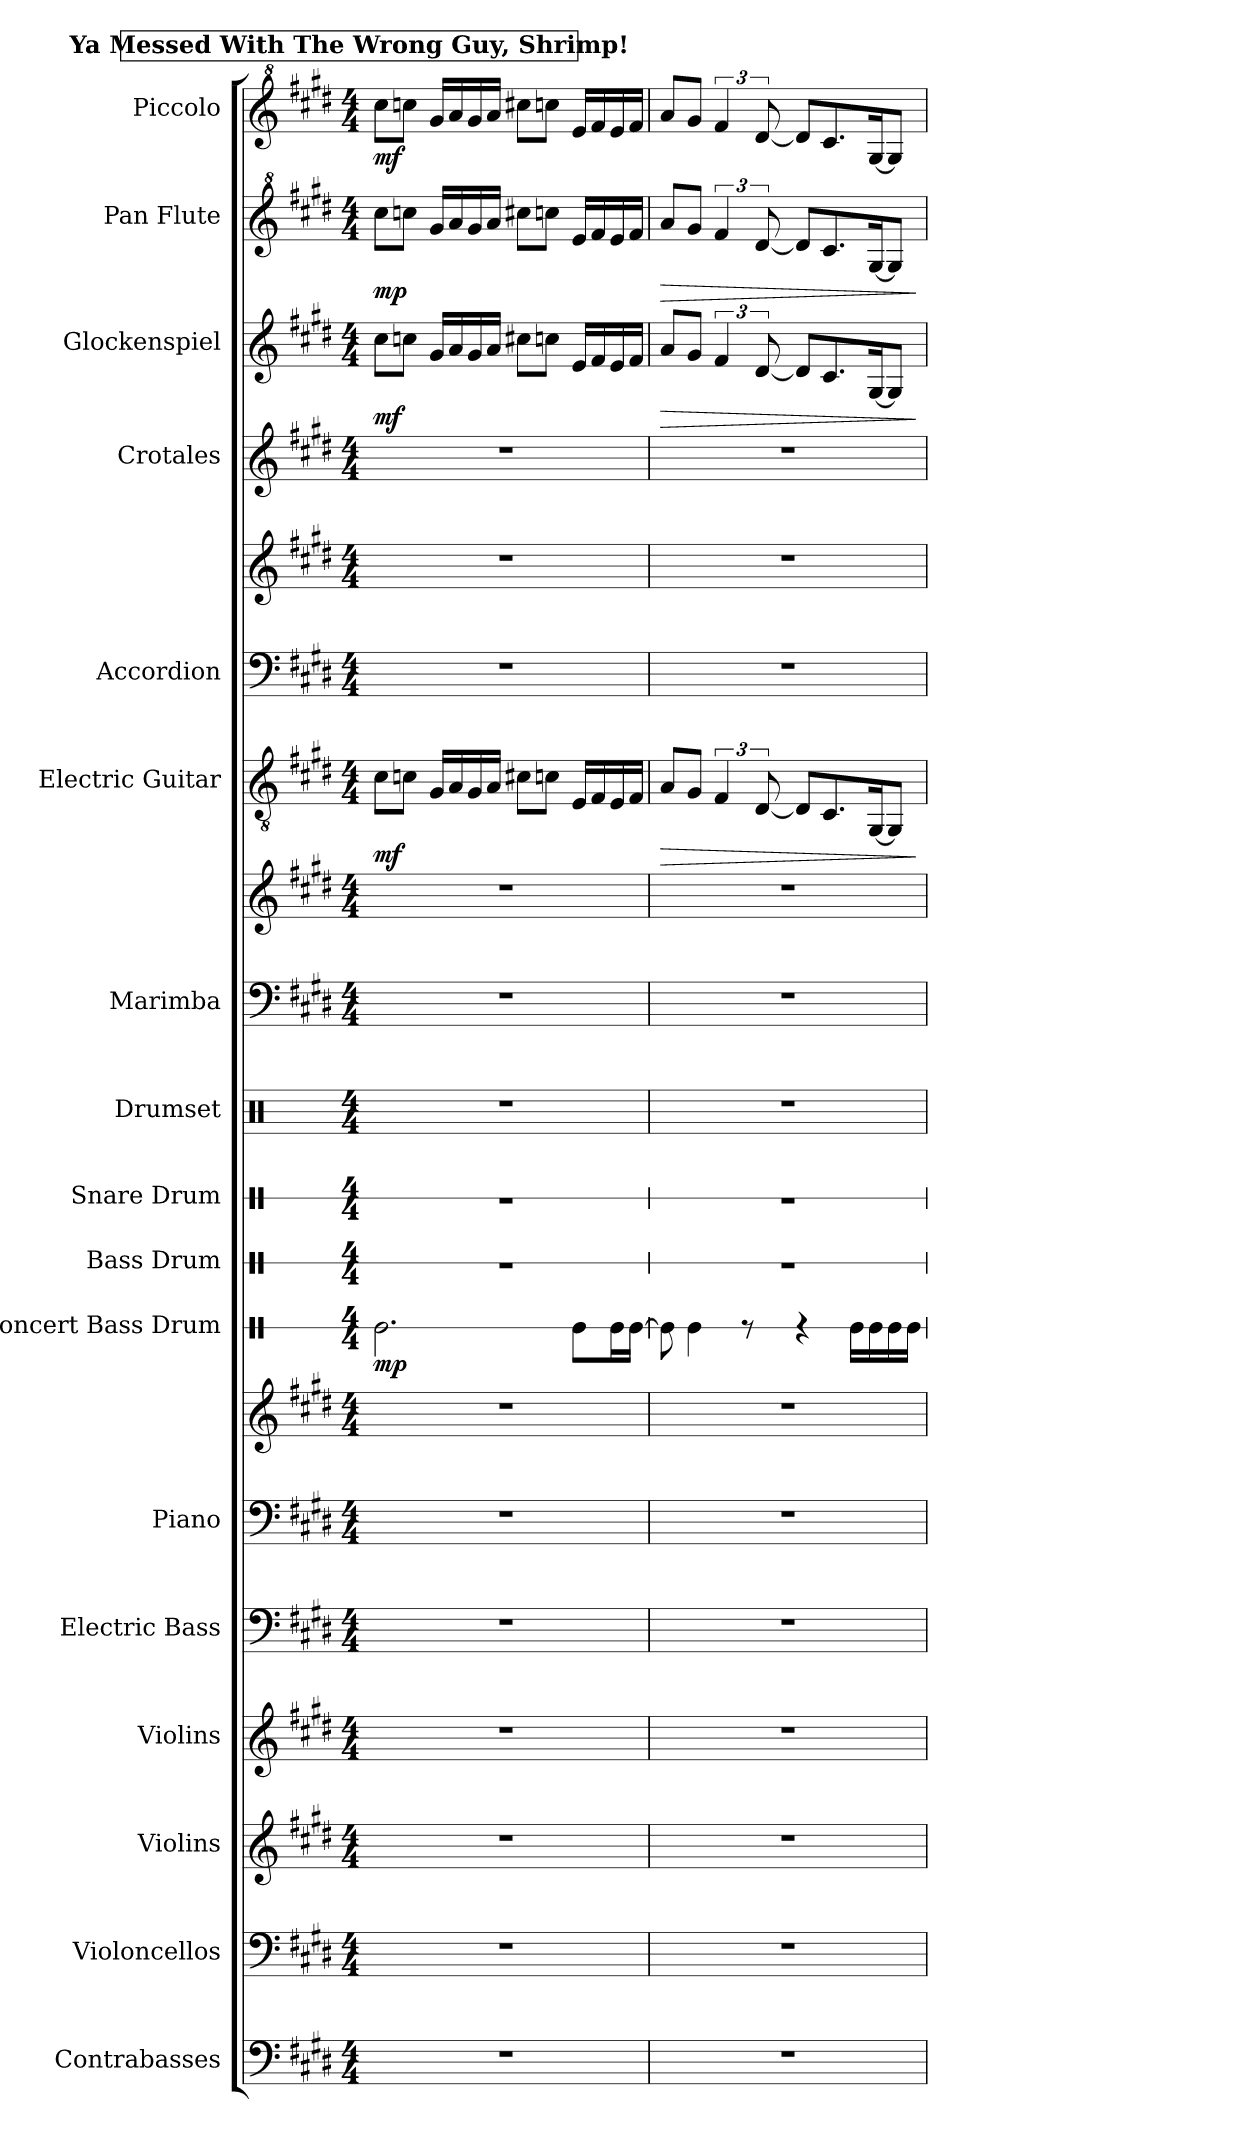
**kern	**kern	**kern	**kern	**kern	**kern	**kern	**kern	**dynam	**kern	**kern	**kern	**kern	**kern	**kern	**dynam	**kern	**kern	**kern	**kern	**dynam	**kern	**dynam	**kern	**dynam
*part17	*part16	*part15	*part14	*part13	*part12	*part12	*part11	*part11	*part10	*part9	*part8	*part7	*part7	*part6	*part6	*part5	*part5	*part4	*part3	*part3	*part2	*part2	*part1	*part1
*staff20	*staff19	*staff18	*staff17	*staff16	*staff15	*staff14	*staff13	*staff13	*staff12	*staff11	*staff10	*staff9	*staff8	*staff7	*staff7	*staff6	*staff5	*staff4	*staff3	*staff3	*staff2	*staff2	*staff1	*staff1
*I"Contrabasses	*I"Violoncellos	*I"Violins	*I"Violins	*I"Electric Bass	*I"Piano	*	*I"Concert Bass Drum	*	*I"Bass Drum	*I"Snare Drum	*I"Drumset	*I"Marimba	*	*I"Electric Guitar	*	*I"Accordion	*	*I"Crotales	*I"Glockenspiel	*	*I"Pan Flute	*	*I"Piccolo	*
*I'Cbs.	*I'Vcs.	*I'Vlns.	*I'Vlns.	*I'El. B.	*I'Pno.	*	*I'Con. BD	*	*I'B. Dr.	*I'Sn. Dr.	*I'Drs.	*I'Mrm.	*	*I'El. Guit.	*	*I'Acc.	*	*I'Cro.	*I'Glk.	*	*I'Pn. Fl.	*	*I'Picc.	*
*	*	*	*	*	*	*	*stria1	*	*stria1	*stria1	*	*	*	*	*	*	*	*	*	*	*	*	*	*
*clefF4	*clefF4	*clefG2	*clefG2	*clefF4	*clefF4	*clefG2	*clefX	*	*clefX	*clefX	*clefX	*clefF4	*clefG2	*clefGv2	*	*clefF4	*clefG2	*clefG2	*clefG2	*	*clefG^2	*	*clefG^2	*
*ITrd7c12	*	*	*	*ITrd7c12	*	*	*	*	*	*	*	*	*	*	*	*	*	*ITrd-14c-24	*ITrd-14c-24	*	*	*	*ITrd-7c-12	*
*k[f#c#g#d#]	*k[f#c#g#d#]	*k[f#c#g#d#]	*k[f#c#g#d#]	*k[f#c#g#d#]	*k[f#c#g#d#]	*k[f#c#g#d#]	*k[]	*	*k[]	*k[]	*k[]	*k[f#c#g#d#]	*k[f#c#g#d#]	*k[f#c#g#d#]	*	*k[f#c#g#d#]	*k[f#c#g#d#]	*k[f#c#g#d#]	*k[f#c#g#d#]	*	*k[f#c#g#d#]	*	*k[f#c#g#d#]	*
*M4/4	*M4/4	*M4/4	*M4/4	*M4/4	*M4/4	*M4/4	*M4/4	*	*M4/4	*M4/4	*M4/4	*M4/4	*M4/4	*M4/4	*	*M4/4	*M4/4	*M4/4	*M4/4	*	*M4/4	*	*M4/4	*
*MM105	*MM105	*MM105	*MM105	*MM105	*MM105	*MM105	*MM105	*	*MM105	*MM105	*MM105	*MM105	*MM105	*MM105	*	*MM105	*MM105	*MM105	*MM105	*	*MM105	*	*MM105	*
!!LO:REH:place=s1:a:B:fs=14:t=Ya Messed With The Wrong Guy, Shrimp!
=1	=1	=1	=1	=1	=1	=1	=1	=1	=1	=1	=1	=1	=1	=1	=1	=1	=1	=1	=1	=1	=1	=1	=1	=1
!	!	!	!	!	!	!	!	!LO:DY:b	!	!	!	!	!	!	!LO:DY:b	!	!	!	!	!LO:DY:b	!	!LO:DY:b	!	!LO:DY:b
1r	1r	1r	1r	1r	1r	1r	2.Re\	mp	1r	1r	1r	1r	1r	8c#\L	mf	1r	1r	1r	8cccc#\L	mf	8ccc#\L	mp	8cccc#\L	mf
.	.	.	.	.	.	.	.	.	.	.	.	.	.	8cn\J	.	.	.	.	8ccccn\J	.	8cccn\J	.	8ccccn\J	.
.	.	.	.	.	.	.	.	.	.	.	.	.	.	16G#/LL	.	.	.	.	16ggg#/LL	.	16gg#/LL	.	16ggg#/LL	.
.	.	.	.	.	.	.	.	.	.	.	.	.	.	16A/	.	.	.	.	16aaa/	.	16aa/	.	16aaa/	.
.	.	.	.	.	.	.	.	.	.	.	.	.	.	16G#/	.	.	.	.	16ggg#/	.	16gg#/	.	16ggg#/	.
.	.	.	.	.	.	.	.	.	.	.	.	.	.	16A/JJ	.	.	.	.	16aaa/JJ	.	16aa/JJ	.	16aaa/JJ	.
.	.	.	.	.	.	.	.	.	.	.	.	.	.	8c#X\L	.	.	.	.	8cccc#X\L	.	8ccc#X\L	.	8cccc#X\L	.
.	.	.	.	.	.	.	.	.	.	.	.	.	.	8cn\J	.	.	.	.	8ccccn\J	.	8cccn\J	.	8ccccn\J	.
.	.	.	.	.	.	.	8Re\L	.	.	.	.	.	.	16E/LL	.	.	.	.	16eee/LL	.	16ee/LL	.	16eee/LL	.
.	.	.	.	.	.	.	.	.	.	.	.	.	.	16F#/	.	.	.	.	16fff#/	.	16ff#/	.	16fff#/	.
.	.	.	.	.	.	.	16Re\L	.	.	.	.	.	.	16E/	.	.	.	.	16eee/	.	16ee/	.	16eee/	.
.	.	.	.	.	.	.	[16Re\JJ	.	.	.	.	.	.	16F#/JJ	.	.	.	.	16fff#/JJ	.	16ff#/JJ	.	16fff#/JJ	.
=2	=2	=2	=2	=2	=2	=2	=2	=2	=2	=2	=2	=2	=2	=2	=2	=2	=2	=2	=2	=2	=2	=2	=2	=2
!	!	!	!	!	!	!	!	!	!	!	!	!	!	!	!LO:HP:b	!	!	!	!	!LO:HP:b	!	!LO:HP:b	!	!
1r	1r	1r	1r	1r	1r	1r	8Re\]	.	1r	1r	1r	1r	1r	8A/L	>	1r	1r	1r	8aaa/L	>	8aa/L	>	8aaa/L	.
.	.	.	.	.	.	.	4Re\	.	.	.	.	.	.	8G#/J	.	.	.	.	8ggg#/J	.	8gg#/J	.	8ggg#/J	.
.	.	.	.	.	.	.	.	.	.	.	.	.	.	6F#/	.	.	.	.	6fff#/	.	6ff#/	.	6fff#/	.
.	.	.	.	.	.	.	8r	.	.	.	.	.	.	.	.	.	.	.	.	.	.	.	.	.
.	.	.	.	.	.	.	.	.	.	.	.	.	.	[12D#/	.	.	.	.	[12ddd#/	.	[12dd#/	.	[12ddd#/	.
.	.	.	.	.	.	.	4r	.	.	.	.	.	.	8D#/L]	.	.	.	.	8ddd#/L]	.	8dd#/L]	.	8ddd#/L]	.
.	.	.	.	.	.	.	.	.	.	.	.	.	.	8.C#/	.	.	.	.	8.ccc#/	.	8.cc#/	.	8.ccc#/	.
.	.	.	.	.	.	.	16Re\LL	.	.	.	.	.	.	.	.	.	.	.	.	.	.	.	.	.
.	.	.	.	.	.	.	16Re\	.	.	.	.	.	.	[16GG#/K	.	.	.	.	[16gg#/K	.	[16g#/K	.	[16gg#/K	.
.	.	.	.	.	.	.	16Re\	.	.	.	.	.	.	8GG#/J]	.	.	.	.	8gg#/J]	.	8g#/J]	.	8gg#/J]	.
.	.	.	.	.	.	.	16Re\JJ	.	.	.	.	.	.	.	.	.	.	.	.	.	.	.	.	.
.	.	.	.	.	.	.	.	.	.	.	.	.	.	.	]	.	.	.	.	]	.	]	.	.
=	=	=	=	=	=	=	=	=	=	=	=	=	=	=	=	=	=	=	=	=	=	=	=	=
*-	*-	*-	*-	*-	*-	*-	*-	*-	*-	*-	*-	*-	*-	*-	*-	*-	*-	*-	*-	*-	*-	*-	*-	*-
